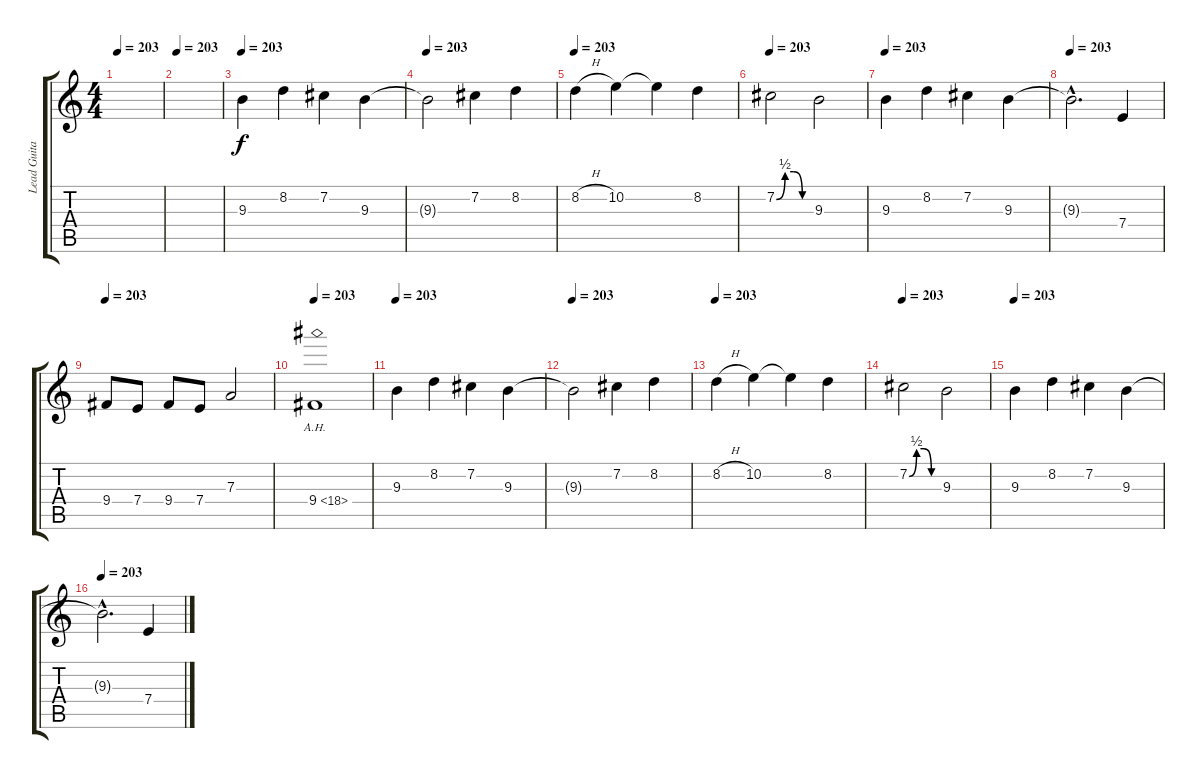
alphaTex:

\track ("Lead Guitar I" "Lead Guita") {instrument distortionguitar}
\staff {score tabs}
\tuning (B3 Gb3 D3 A2 E2 B1) {hide}
\ts (4 4)
\tempo 203
\clef g2
\ks c
|
\tempo 203
|
\tempo 203
9.3.4 8.2.4 7.2.4 9.3.4 |
\tempo 203
9.3{t}.2 7.2.4 8.2.4 |
\tempo 203
8.2{h}.4 10.2.4 10.2{t}.4 8.2.4 |
\tempo 203
7.2{be (custom 0 0 15 2 30 2 45 0 60 0)}.2 9.3.2 |
\tempo 203
9.3.4 8.2.4 7.2.4 9.3.4 |
\tempo 203
9.3{hac t}.2{d} 7.4.4 |
\tempo 203
9.4.8 7.4.8 9.4.8 7.4.8 7.3.2 |
\tempo 203
9.4{ah 9}.1 |
\tempo 203
9.3.4 8.2.4 7.2.4 9.3.4 |
\tempo 203
9.3{t}.2 7.2.4 8.2.4 |
\tempo 203
8.2{h}.4 10.2.4 10.2{t}.4 8.2.4 |
\tempo 203
7.2{be (custom 0 0 15 2 30 2 45 0 60 0)}.2 9.3.2 |
\tempo 203
9.3.4 8.2.4 7.2.4 9.3.4 |
\tempo 203
9.3{hac t}.2{d} 7.4.4
